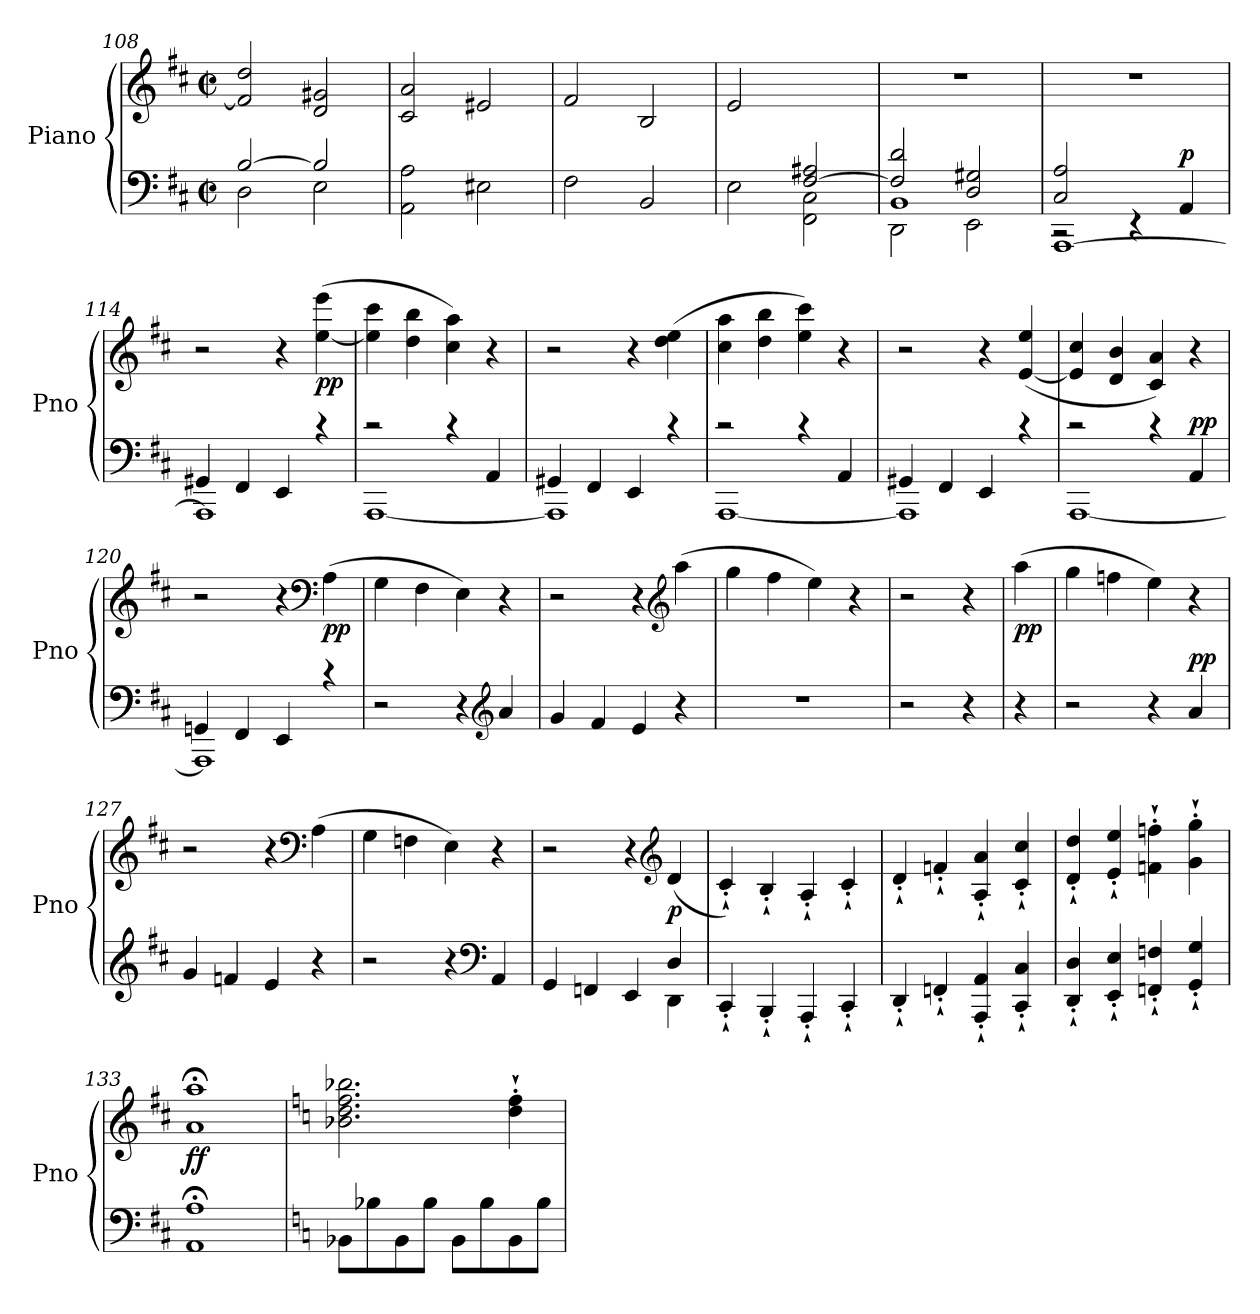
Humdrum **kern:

**kern	**kern	**dynam
*part1	*part1	*part1
*staff2	*staff1	*staff1/2
*I"Piano	*	*
*I'Pno	*	*
*clefF4	*clefG2	*
*k[f#c#]	*k[f#c#]	*
*D:	*D:	*
*M2/2	*M2/2	*
*met(c|)	*met(c|)	*
=108	=108	=108
*^	*	*
[>2B/	2D\	2f#/] 2dd/	.
2B/]	2E\	2d/ 2g#X/	.
*v	*v	*	*
=109	=109	=109
2AA\ 2A\	2c#/ 2a/	.
2E#X\	(>2e#X/	.
=110	=110	=110
2F#\	2f#/	.
2BB/	2B/	.
=111	=111	=111
*^	*	*
2ryy	2E\	2e/	.
[2F#/ 2A#X/	2FF#\ 2C#\	2ryy	.
=112	=112	=112	=112
*	*^	*	*
2F#/] 2d/	1BB	2DD\	1r	.
2D/ 2G#X/	.	2EE\	.	.
=113	=113	=113	=113	=113
2C#/ 2A/)	2rCC	[1AAA	1r	.
2ryy	4rEE	.	.	.
!	!	!	!	!LO:DY:a=2
.	4AA/	.	.	p
*	*v	*v	*	*
!!LO:LB:g=z
=114	=114	=114	=114
4GG#X/	1AAA]	2r	.
4FF#/	.	.	.
4EE/	.	4r	.
!	!	!	!LO:DY:b
4rc	.	(>[4ee\ 4eee\	pp
=115	=115	=115	=115
2rc	[<1AAA	4ee\] 4ccc#\	.
.	.	4dd\ 4bb\	.
4rc	.	4cc#\ 4aa\)	.
4AA/	.	4r	.
=116	=116	=116	=116
4GG#X/	1AAA]	2r	.
4FF#/	.	.	.
4EE/	.	4r	.
4rc	.	(>4dd\ 4ee\	.
=117	=117	=117	=117
2rc	[<1AAA	4cc#\ 4aa\	.
.	.	4dd\ 4bb\	.
4rc	.	4ee\ 4ccc#\)	.
4AA/	.	4r	.
=118	=118	=118	=118
4GG#X/	1AAA]	2r	.
4FF#/	.	.	.
4EE/	.	4r	.
4rc	.	(>[4e/ 4ee/	.
=119	=119	=119	=119
2rc	[<1AAA	4e/] 4cc#/	.
.	.	4d/ 4b/	.
4rc	.	4c#/ 4a/)	.
!	!	!	!LO:DY:a=2
4AA/	.	4r	pp
=120	=120	=120	=120
4GGn/	1AAA]	2r	.
4FF#/	.	.	.
4EE/	.	4r	.
*	*	*clefF4	*
!	!	!	!LO:DY:b
4rc	.	(>4A\	pp
*v	*v	*	*
=121	=121	=121
2r	4G\	.
.	4F#\	.
4r	4E\)	.
*clefG2	*	*
4a/	4r	.
!!LO:LB:g=z
=122	=122	=122
4g/	2r	.
4f#/	.	.
4e/	4r	.
*	*clefG2	*
4r	(>4aa\	.
=123	=123	=123
1r	4gg\	.
.	4ff#\	.
.	4ee\)	.
.	4r	.
=124	=124	=124
2r	2r	.
4r	4r	.
=125	=125	=125
!	!	!LO:DY:b
4r	(>4aa\	pp
=126	=126	=126
2r	4gg\	.
.	4ffn\	.
4r	4ee\)	.
!	!	!LO:DY:a=2
4a/	4r	pp
=127	=127	=127
4g/	2r	.
4fn/	.	.
4e/	4r	.
*	*clefF4	*
4r	(>4A\	.
=128	=128	=128
2r	4G\	.
.	4Fn\	.
4r	4E\)	.
*clefF4	*	*
4AA/	4r	.
=129	=129	=129
*^	*	*
2.ryy	4GG/	2r	.
.	4FFn/	.	.
.	4EE/	4r	.
*	*	*clefG2	*
!	!	!	!LO:DY:b
4D/	4DD\	(<4d/	p
*v	*v	*	*
=130	=130	=130
4CC#`<'</	4c#`<'</)	.
4BBB`<'</	4B`<'</	.
4AAA`<'</	4A`<'</	.
4CC#`<'</	4c#`<'</	.
!!LO:LB:g=z
=131	=131	=131
4DD`<'</	4d`<'</	.
4FFn`<'</	4fn`<'</	.
4AAA/`<'< 4AA/`<'<	4A/`<'< 4a/`<'<	.
4CC#/`<'< 4C#/`<'<	4c#/`<'< 4cc#/`<'<	.
=132	=132	=132
4DD/`<'< 4D/`<'<	4d/`<'< 4dd/`<'<	.
4EE/`<'< 4E/`<'<	4e/`<'< 4ee/`<'<	.
4FFn/`<'< 4Fn/`<'<	4fn\`>'> 4ffn\`>'>	.
4GG/`<'< 4G/`<'<	4g\`>'> 4gg\`>'>	.
=133	=133	=133
!	!	!LO:DY:b
1AA;< 1A;<	1a;< 1aa;<	ff
=134	=134	=134
*k[]	*k[]	*
*C:	*C:	*
8BB-X\L	2.b-X\ 2.dd\ 2.ff\ 2.bb-X\	.
8B-X\	.	.
8BB-\	.	.
8B-\J	.	.
8BB-\L	.	.
8B-\	.	.
8BB-\	4dd\`>'> 4ff\`>'>	.
8B-\J	.	.
=	=	=
*-	*-	*-
